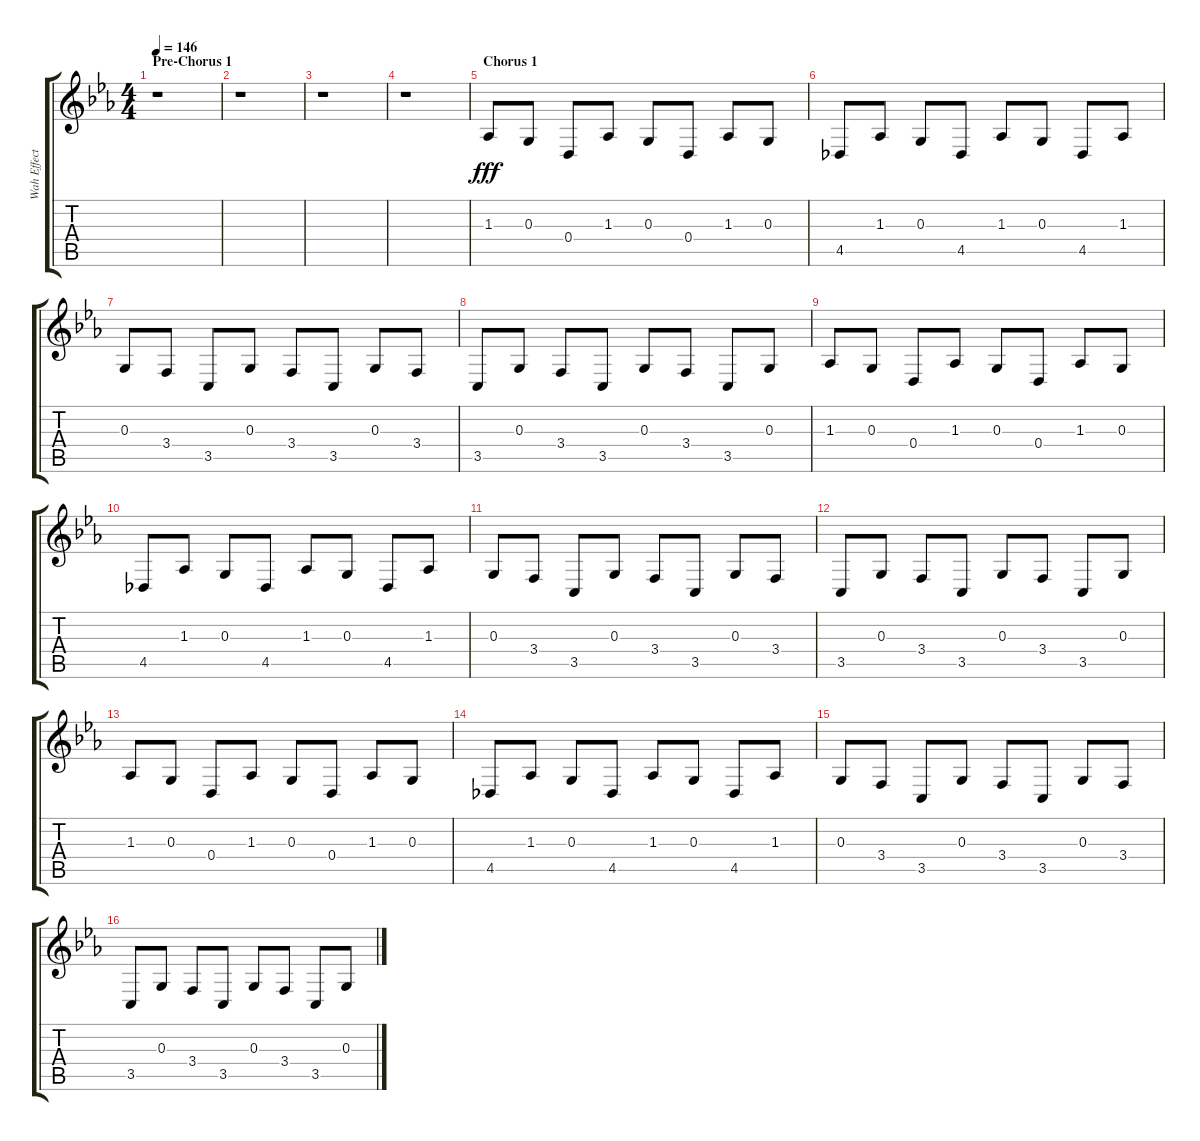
\track ("Wah Effect" "Wah Effect") {instrument piccolo}
\staff {score tabs}
\tuning (E4 B3 G3 D3 A2 E2) {hide}
\ts (4 4)
\section ("" "Pre-Chorus 1")
\tempo 146
\clef g2
\ks eb
r.1{dy fff} |
r.1 |
r.1 |
r.1 |
\section ("" "Chorus 1")
1.3.8 0.3.8 0.4.8 1.3.8 0.3.8 0.4.8 1.3.8 0.3.8 |
4.5.8 1.3.8 0.3.8 4.5.8 1.3.8 0.3.8 4.5.8 1.3.8 |
0.3.8 3.4.8 3.5.8 0.3.8 3.4.8 3.5.8 0.3.8 3.4.8 |
3.5.8 0.3.8 3.4.8 3.5.8 0.3.8 3.4.8 3.5.8 0.3.8 |
1.3.8 0.3.8 0.4.8 1.3.8 0.3.8 0.4.8 1.3.8 0.3.8 |
4.5.8 1.3.8 0.3.8 4.5.8 1.3.8 0.3.8 4.5.8 1.3.8 |
0.3.8 3.4.8 3.5.8 0.3.8 3.4.8 3.5.8 0.3.8 3.4.8 |
3.5.8 0.3.8 3.4.8 3.5.8 0.3.8 3.4.8 3.5.8 0.3.8 |
1.3.8 0.3.8 0.4.8 1.3.8 0.3.8 0.4.8 1.3.8 0.3.8 |
4.5.8 1.3.8 0.3.8 4.5.8 1.3.8 0.3.8 4.5.8 1.3.8 |
0.3.8 3.4.8 3.5.8 0.3.8 3.4.8 3.5.8 0.3.8 3.4.8 |
3.5.8 0.3.8 3.4.8 3.5.8 0.3.8 3.4.8 3.5.8 0.3.8
